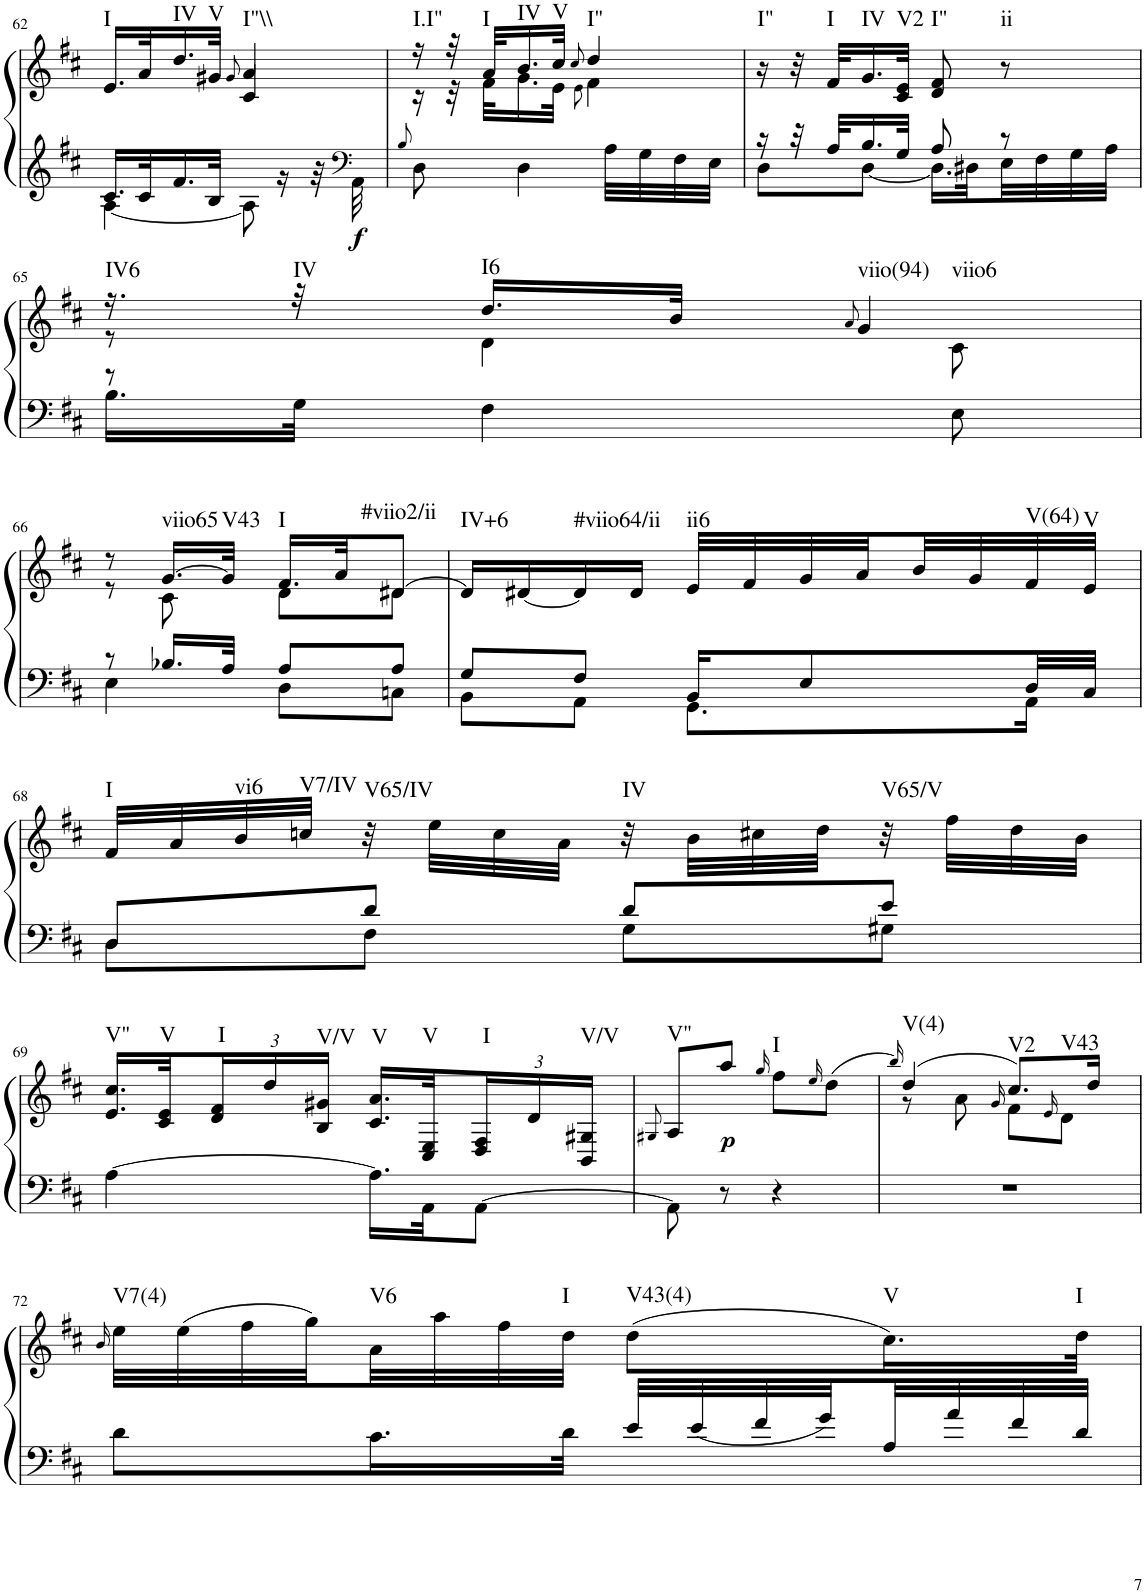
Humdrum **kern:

**kern	**kern	**dynam	**harte
*part1	*part1	*part1	*part1
*staff2	*staff1	*staff1/2	*
*I"Klavier links	*	*	*
!!LO:PB:g=z
*clefG2	*clefG2	*	*
*k[f#c#]	*k[f#c#]	*	*
*M2/4	*M2/4	*	*
=62	=62	=62	=62
*^	*^	*	*
!	!	!	!	!	!LO:H:kt=I
16.c#/LL	[4A\	16.e/LL	4ryy	.	N
32c#/K	.	32a/K	.	.	.
!	!	!	!	!	!LO:H:kt=IV
16.f#/	.	16.dd/	.	.	N
!	!	!	!	!	!LO:H:kt=V
32B/JJk	.	32g#X/JJk	.	.	N
.	.	8qg#/	.	.	.
!	!	!	!	!	!LO:H:kt=I"\\
8ryy	8A\]	4a/	4c#/	.	N
16ryy	16r	.	.	.	.
32ryy	32r	.	.	.	.
*clefF4	*	*	*	*	*
!	!	!	!	!LO:DY:b=2	!
32ryy	32AA\	.	.	f	.
*v	*v	*	*	*	*
=63	=63	=63	=63	=63
8qB/	.	.	.	.
!	!	!	!	!LO:H:kt=I.I"
8D\	16r	16r	.	N
.	32r	32r	.	.
!	!	!	!	!LO:H:kt=I
.	32a/KLL	32f#\KLL	.	N
!	!	!	!	!LO:H:kt=IV
4D\	16.b/	16.g\	.	N
!	!	!	!	!LO:H:kt=V
.	32cc#/JJk	32e\JJk	.	N
.	8qcc#/	8qe\	.	.
!	!	!	!	!LO:H:kt=I"
.	4dd/	4f#\	.	N
32A\LLL	.	.	.	.
32G\	.	.	.	.
32F#\	.	.	.	.
32E\JJJ	.	.	.	.
*	*v	*v	*	*
=64	=64	=64	=64
*^	*	*	*
!	!	!	!	!LO:H:kt=I"
16r	8D\L	16r	.	N
32r	.	32r	.	.
!	!	!	!	!LO:H:kt=I
32A/KLL	.	32f#/KLL	.	N
!	!	!	!	!LO:H:kt=IV
16.B/	[8D\J	16.g/	.	N
!	!	!	!	!LO:H:kt=V2
32G/JJk	.	32c#/ 32e/JJk	.	N
!	!	!	!	!LO:H:kt=I"
8A/	16.D\LL]	8d/ 8f#/	.	N
.	32D#X\L	.	.	.
!	!	!	!	!LO:H:kt=ii
8r	32E\	8r	.	N
.	32F#\	.	.	.
.	32G\	.	.	.
.	32A\JJJ	.	.	.
!!LO:LB:g=z
=65	=65	=65	=65	=65
*	*	*^	*	*
!	!	!	!	!	!LO:H:kt=IV6
8r	16.B\LL	16.r	8r	.	N
!	!	!	!	!	!LO:H:kt=IV
.	32G\JJk	32r	.	.	N
!	!	!	!	!	!LO:H:kt=I6
4F#\	4.ryy	16.dd/LL	4d\	.	N
.	.	32b/JJk	.	.	.
.	.	8qa/	.	.	.
!	!	!	!	!	!LO:H:n=1:kt=viio(94)
!	!	!	!	!	!LO:H:n=2:kt=viio6
.	.	4g/	.	.	N N
8E\	.	.	8c#\	.	.
!!LO:LB:g=z	!!
=66	=66	=66	=66	=66	=66
8r	4E\	8r	8r	.	.
!	!	!	!	!	!LO:H:kt=viio65
16.B-X/LL	.	[16.g/LL	8c#\	.	N
!	!	!	!	!	!LO:H:kt=V43
32A/JJk	.	32g/JJk]	.	.	N
!	!	!	!	!	!LO:H:kt=I
8A/L	8D\L	16.f#/LL	8d\L	.	N
.	.	32a/JK	.	.	.
!	!	!	!	!	!LO:H:kt=#viio2/ii
8A/J	8Cn\J	[8d#X/J	8d#\J	.	N
=67	=67	=67	=67	=67	=67
!	!	!	!	!	!LO:H:kt=IV+6
*	*	*v	*v	*	*
8G/L	8BB\L	16d#/LL]	.	N
.	.	[16d#X/	.	.
!	!	!	!	!LO:H:kt=#viio64/ii
8F#/J	8AA\J	16d#/]	.	N
.	.	16d#/JJ	.	.
!	!	!	!	!LO:H:kt=ii6
16BB/KL	8.GG\L	32e/LLL	.	N
.	.	32f#/	.	.
8E/	.	32g/	.	.
.	.	32a/	.	.
.	.	32b/	.	.
.	.	32g/	.	.
!	!	!	!	!LO:H:kt=V(64)
32D/LL	16AA\Jk	32f#/	.	N
!	!	!	!	!LO:H:kt=V
32C#/JJJ	.	32e/JJJ	.	N
!!LO:LB:g=z
=68	=68	=68	=68	=68
!	!	!	!	!LO:H:kt=I
8D/L	8D\L	32f#/LLL	.	N
.	.	32a/	.	.
!	!	!	!	!LO:H:kt=vi6
.	.	32b/	.	N
!	!	!	!	!LO:H:kt=V7/IV
.	.	32ccn/JJJ	.	N
!	!	!	!	!LO:H:kt=V65/IV
8d/J	8F#\J	32r	.	N
.	.	32ee\LLL	.	.
.	.	32cc\	.	.
.	.	32a\JJJ	.	.
!	!	!	!	!LO:H:kt=IV
8d/L	8G\L	32r	.	N
.	.	32b\LLL	.	.
.	.	32cc#X\	.	.
.	.	32dd\JJJ	.	.
!	!	!	!	!LO:H:kt=V65/V
8e/J	8G#X\J	32r	.	N
.	.	32ff#\LLL	.	.
.	.	32dd\	.	.
.	.	32b\JJJ	.	.
*v	*v	*	*	*
!!LO:LB:g=z
=69	=69	=69	=69
!	!	!	!LO:H:kt=V"
[4A\	16.e/ 16.cc#/LL	.	N
!	!	!	!LO:H:kt=V
.	32c#/ 32e/K	.	N
*	*Xbrackettup	*	*
!	!	!	!LO:H:kt=I
.	24d/ 24f#/	.	N
.	24dd/	.	.
!	!	!	!LO:H:kt=V/V
.	24B/ 24g#X/JJ	.	N
!	!	!	!LO:H:kt=V
16.A\LL]	16.c#/ 16.a/LL	.	N
!	!	!	!LO:H:kt=V
32AA\JK	32C#/ 32E/K	.	N
!	!	!	!LO:H:kt=I
[8AA\J	24D/ 24F#/	.	N
.	24d/	.	.
!	!	!	!LO:H:kt=V/V
.	24BB/ 24G#X/JJ	.	N
=70	=70	=70	=70
.	8qG#X/	.	.
!	!	!	!LO:H:kt=V"
8AA\]	8A/L	.	N
!	!	!LO:DY:b	!
8r	8aa/J	p	.
.	16qgg/	.	.
!	!	!	!LO:H:kt=I
4r	8ff#\L	.	N
.	16qee/	.	.
.	(8dd\J	.	.
=71	=71	=71	=71
.	16qbb/)	.	.
*	*^	*	*
!	!	!	!	!LO:H:kt=V(4)
2r	(4dd/	8r	.	N
.	.	8a\	.	.
.	.	16qg/	.	.
!	!	!	!	!LO:H:n=1:kt=V2
!	!	!	!	!LO:H:n=2:kt=V43
.	8.cc#/L)	8f#\L	.	N N
.	.	16qe/	.	.
.	.	8d\J	.	.
.	16dd/Jk	.	.	.
*	*v	*v	*	*
!!LO:LB:g=z
=72	=72	=72	=72
.	16qb/	.	.
!	!	!	!LO:H:kt=V7(4)
8d\L	32ee\LLL	.	N
.	(32ee\	.	.
.	32ff#\	.	.
.	32gg\)	.	.
!	!	!	!LO:H:kt=V6
16.c#\L	32a\	.	N
.	32aa\	.	.
.	32ff#\	.	.
!	!	!	!LO:H:kt=I
32d\JJk	32dd\JJJ	.	N
!	!	!	!LO:H:kt=V43(4)
32e/LLL	(8dd\L	.	N
32e/	.	.	.
32f#/	.	.	.
32g/	.	.	.
!	!	!	!LO:H:kt=V
32A/	16.cc#\L)	.	N
32a/	.	.	.
32f#/	.	.	.
!	!	!	!LO:H:kt=I
32d/JJJ	32dd\JJk	.	N
=	=	=	=
*-	*-	*-	*-
